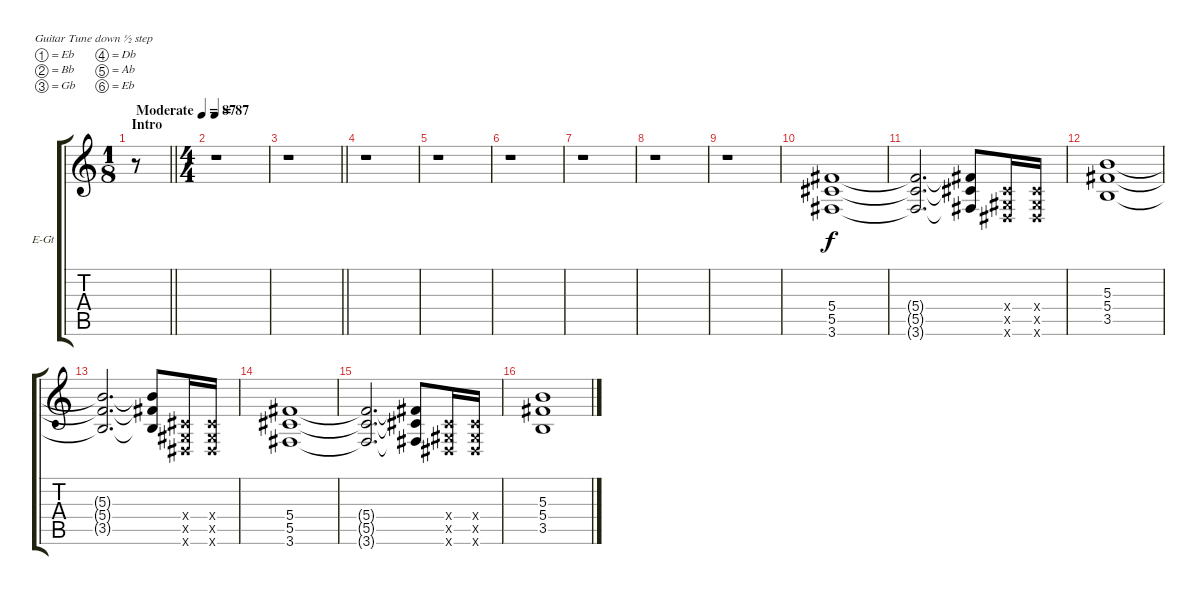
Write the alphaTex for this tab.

\bracketExtendMode groupsimilarinstruments
\firstSystemTrackNameOrientation horizontal
\otherSystemsTrackNameOrientation horizontal
\track ("Izzy (Rhythm Guitar)" "E-Gt") {instrument overdrivenguitar}
\staff {score tabs}
\tuning (Eb4 Bb3 Gb3 Db3 Ab2 Eb2)
\ts (1 8)
\beaming (8 1)
\section ("" "Intro")
\tempo (87 "Moderate")
\clef g2
\barLineRight lightlight
\ks c
r.8{dy f instrument overdrivenguitar} |
\ts (4 4)
\beaming (8 1 7)
\section ("" "")
\tempo 87
r.1 |
\barLineRight lightlight
r.1 |
\section ("" "")
r.1 |
r.1 |
r.1 |
r.1 |
r.1 |
r.1 |
(5.4 5.5 3.6).1 |
(5.4{t} 5.5{t} 3.6{t}).2{d} (5.4{t} 5.5{t} 3.6{t}).8 (0.4{x} 0.5{x} 0.6{x}).16 (0.4{x} 0.5{x} 0.6{x}).16 |
(5.3 5.4 3.5).1 |
(5.3{t} 5.4{t} 3.5{t}).2{d} (5.3{t} 5.4{t} 3.5{t}).8 (0.4{x} 0.5{x} 0.6{x}).16 (0.4{x} 0.5{x} 0.6{x}).16 |
(5.4 5.5 3.6).1 |
(5.4{t} 5.5{t} 3.6{t}).2{d} (5.4{t} 5.5{t} 3.6{t}).8 (0.4{x} 0.5{x} 0.6{x}).16 (0.4{x} 0.5{x} 0.6{x}).16 |
(5.3 5.4 3.5).1
